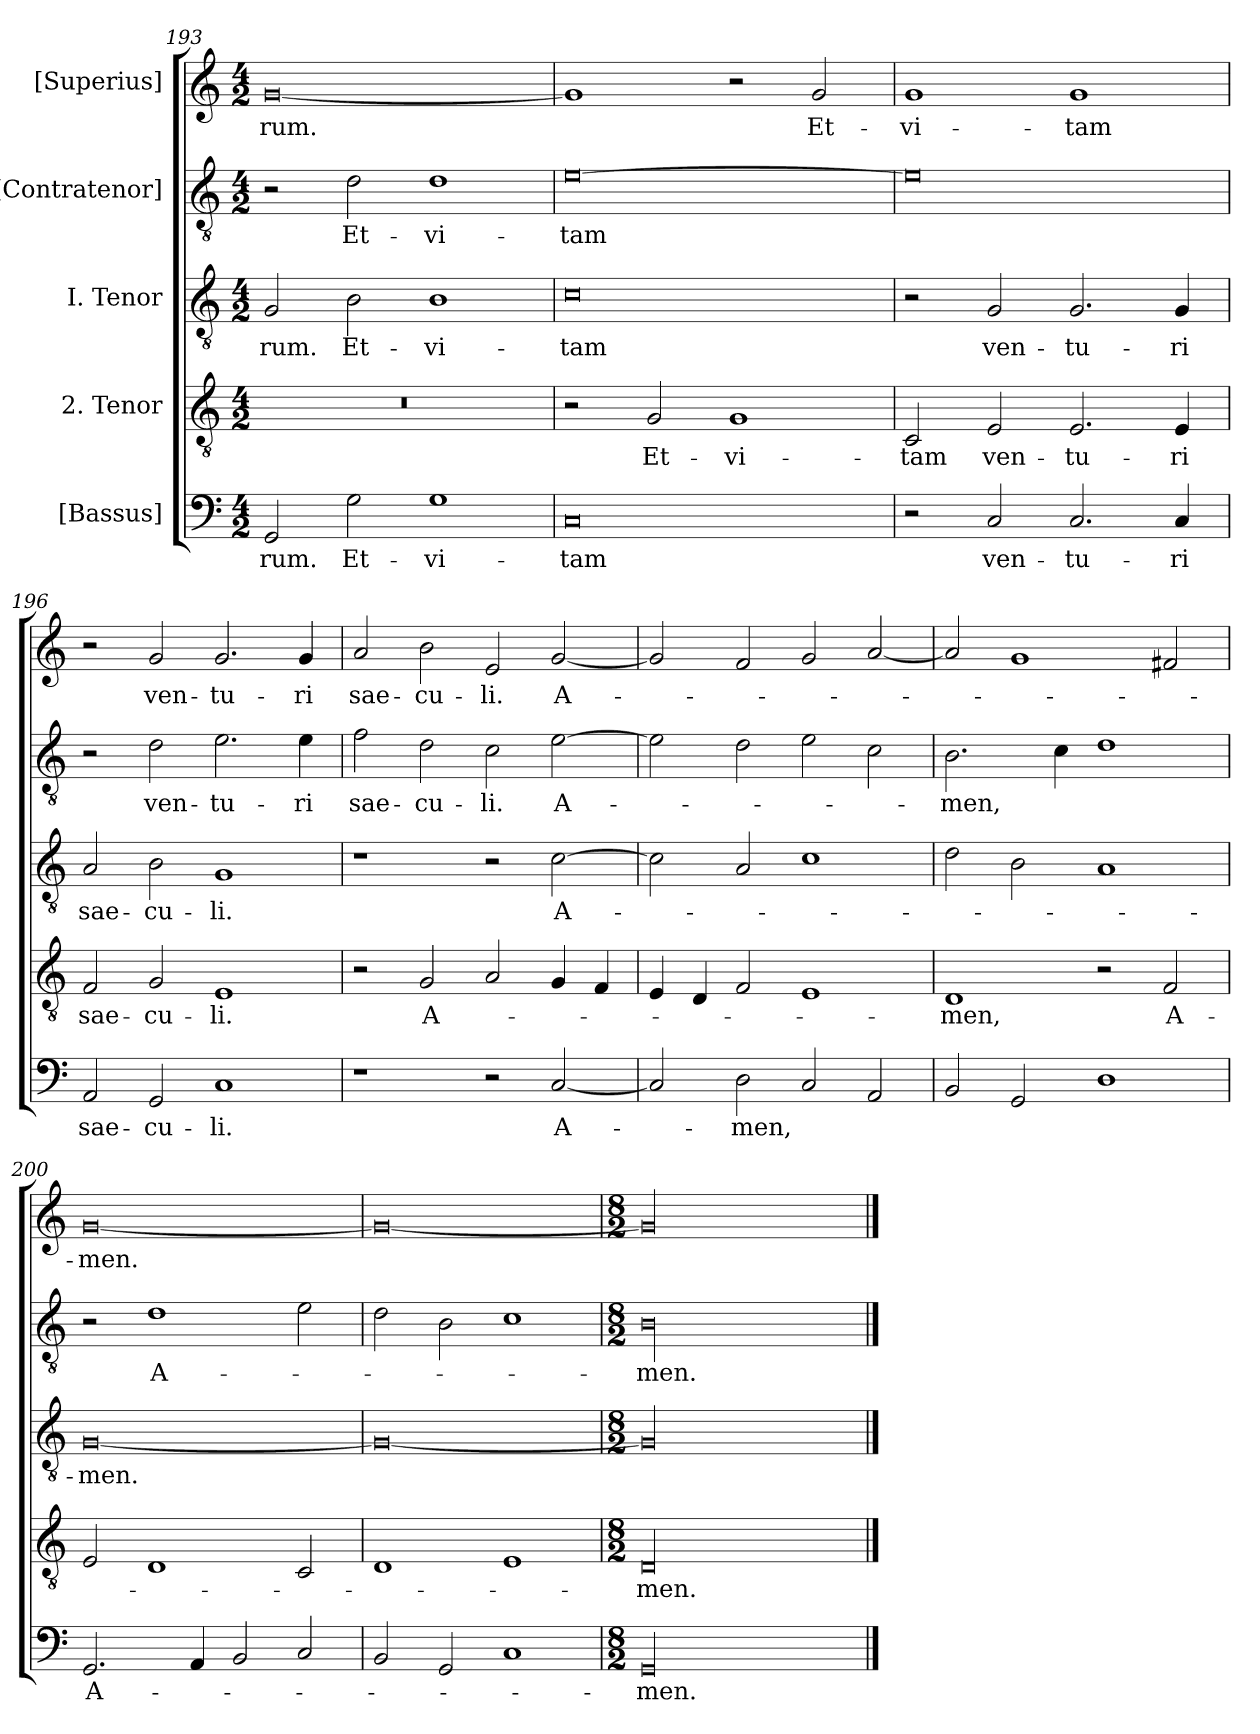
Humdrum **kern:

**kern	**text	**kern	**text	**kern	**text	**kern	**text	**kern	**text
*part5	*part5	*part4	*part4	*part3	*part3	*part2	*part2	*part1	*part1
*staff5	*staff5	*staff4	*staff4	*staff3	*staff3	*staff2	*staff2	*staff1	*staff1
*I"[Bassus]	*	*I"2. Tenor	*	*I"I. Tenor	*	*I"[Contratenor]	*	*I"[Superius]	*
*clefF4	*	*clefGv2	*	*clefGv2	*	*clefGv2	*	*clefG2	*
*k[]	*	*k[]	*	*k[]	*	*k[]	*	*k[]	*
*M4/2	*	*M4/2	*	*M4/2	*	*M4/2	*	*M4/2	*
=193	=193	=193	=193	=193	=193	=193	=193	=193	=193
2GG/	-rum.	0r	.	2G/	-rum.	2r	.	[0g/	-rum.
2G\	Et-	.	.	2B\	Et-	2d\	Et-	.	.
1G\	vi-	.	.	1B\	vi-	1d\	vi-	.	.
=194	=194	=194	=194	=194	=194	=194	=194	=194	=194
0C/	-tam	2r	.	0c\	-tam	[0e\	-tam	1g/]	.
.	.	2G/	Et-	.	.	.	.	.	.
.	.	1G/	vi-	.	.	.	.	2r	.
.	.	.	.	.	.	.	.	2g/	Et-
=195	=195	=195	=195	=195	=195	=195	=195	=195	=195
2r	.	2C/	-tam	2r	.	0e\]	.	1g/	vi-
2C/	ven-	2E/	ven-	2G/	ven-	.	.	.	.
2.C/	-tu-	2.E/	-tu-	2.G/	-tu-	.	.	1g/	-tam
4C/	-ri	4E/	-ri	4G/	-ri	.	.	.	.
=196	=196	=196	=196	=196	=196	=196	=196	=196	=196
2AA/	sae-	2F/	sae-	2A/	sae-	2r	.	2r	.
2GG/	-cu-	2G/	-cu-	2B\	-cu-	2d\	ven-	2g/	ven-
1C/	-li.	1E/	-li.	1G/	-li.	2.e\	-tu-	2.g/	-tu-
.	.	.	.	.	.	4e\	-ri	4g/	-ri
=197	=197	=197	=197	=197	=197	=197	=197	=197	=197
1r	.	2r	.	1r	.	2f\	sae-	2a/	sae-
.	.	2G/	A-	.	.	2d\	-cu-	2b\	-cu-
2r	.	2A/	.	2r	.	2c\	-li.	2e/	-li.
[2C/	A-	4G/	.	[2c\	A-	[2e\	A-	[2g/	A-
.	.	4F/	.	.	.	.	.	.	.
=198	=198	=198	=198	=198	=198	=198	=198	=198	=198
2C/]	.	4E/	.	2c\]	.	2e\]	.	2g/]	.
.	.	4D/	.	.	.	.	.	.	.
2D\	-men,	2F/	.	2A/	.	2d\	.	2f/	.
2C/	.	1E/	.	1c\	.	2e\	.	2g/	.
2AA/	.	.	.	.	.	2c\	.	[2a/	.
=199	=199	=199	=199	=199	=199	=199	=199	=199	=199
2BB/	.	1D/	-men,	2d\	.	2.B\	-men,	2a/]	.
2GG/	.	.	.	2B\	.	.	.	1g/	.
.	.	.	.	.	.	4c\	.	.	.
1D\	.	2r	.	1A/	.	1d\	.	.	.
.	.	2F/	A-	.	.	.	.	2f#X/	.
=200	=200	=200	=200	=200	=200	=200	=200	=200	=200
2.GG/	A-	2E/	.	[0G/	-men.	2r	.	[0g/	-men.
.	.	1D/	.	.	.	1d\	A-	.	.
4AA/	.	.	.	.	.	.	.	.	.
2BB/	.	.	.	.	.	.	.	.	.
2C/	.	2C/	.	.	.	2e\	.	.	.
=201	=201	=201	=201	=201	=201	=201	=201	=201	=201
2BB/	.	1D/	.	0G/_	.	2d\	.	0g/_	.
2GG/	.	.	.	.	.	2B\	.	.	.
1C/	.	1E/	.	.	.	1c\	.	.	.
=202	=202	=202	=202	=202	=202	=202	=202	=202	=202
*M8/2	*	*M8/2	*	*M8/2	*	*M8/2	*	*M8/2	*
00GG/	-men.	00D/	-men.	00G/]	.	00B\	-men.	00g/]	.
==	==	==	==	==	==	==	==	==	==
*-	*-	*-	*-	*-	*-	*-	*-	*-	*-
